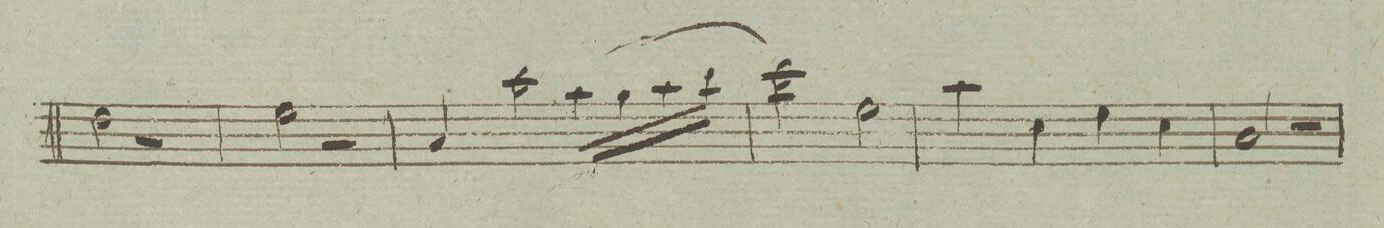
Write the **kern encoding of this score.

**kern	**dynam
*I"Basso	*
*clefF4	*
*k[]	*
*met(c)	*
*M4/4	*
2F\	.
2rC	.
=158	=158
2G\	.
2rC	.
=159	=159
4C/	.
2c\	.
(>16c\LL	.
16B\	.
16c\	.
16d\JJ	.
=160	=160
2e\)	.
2G\	.
=161	=161
4c\	.
4E\	.
4G\	.
4E\	.
=162	=162
2C/	.
2r	.
=163	=163
*-	*-
